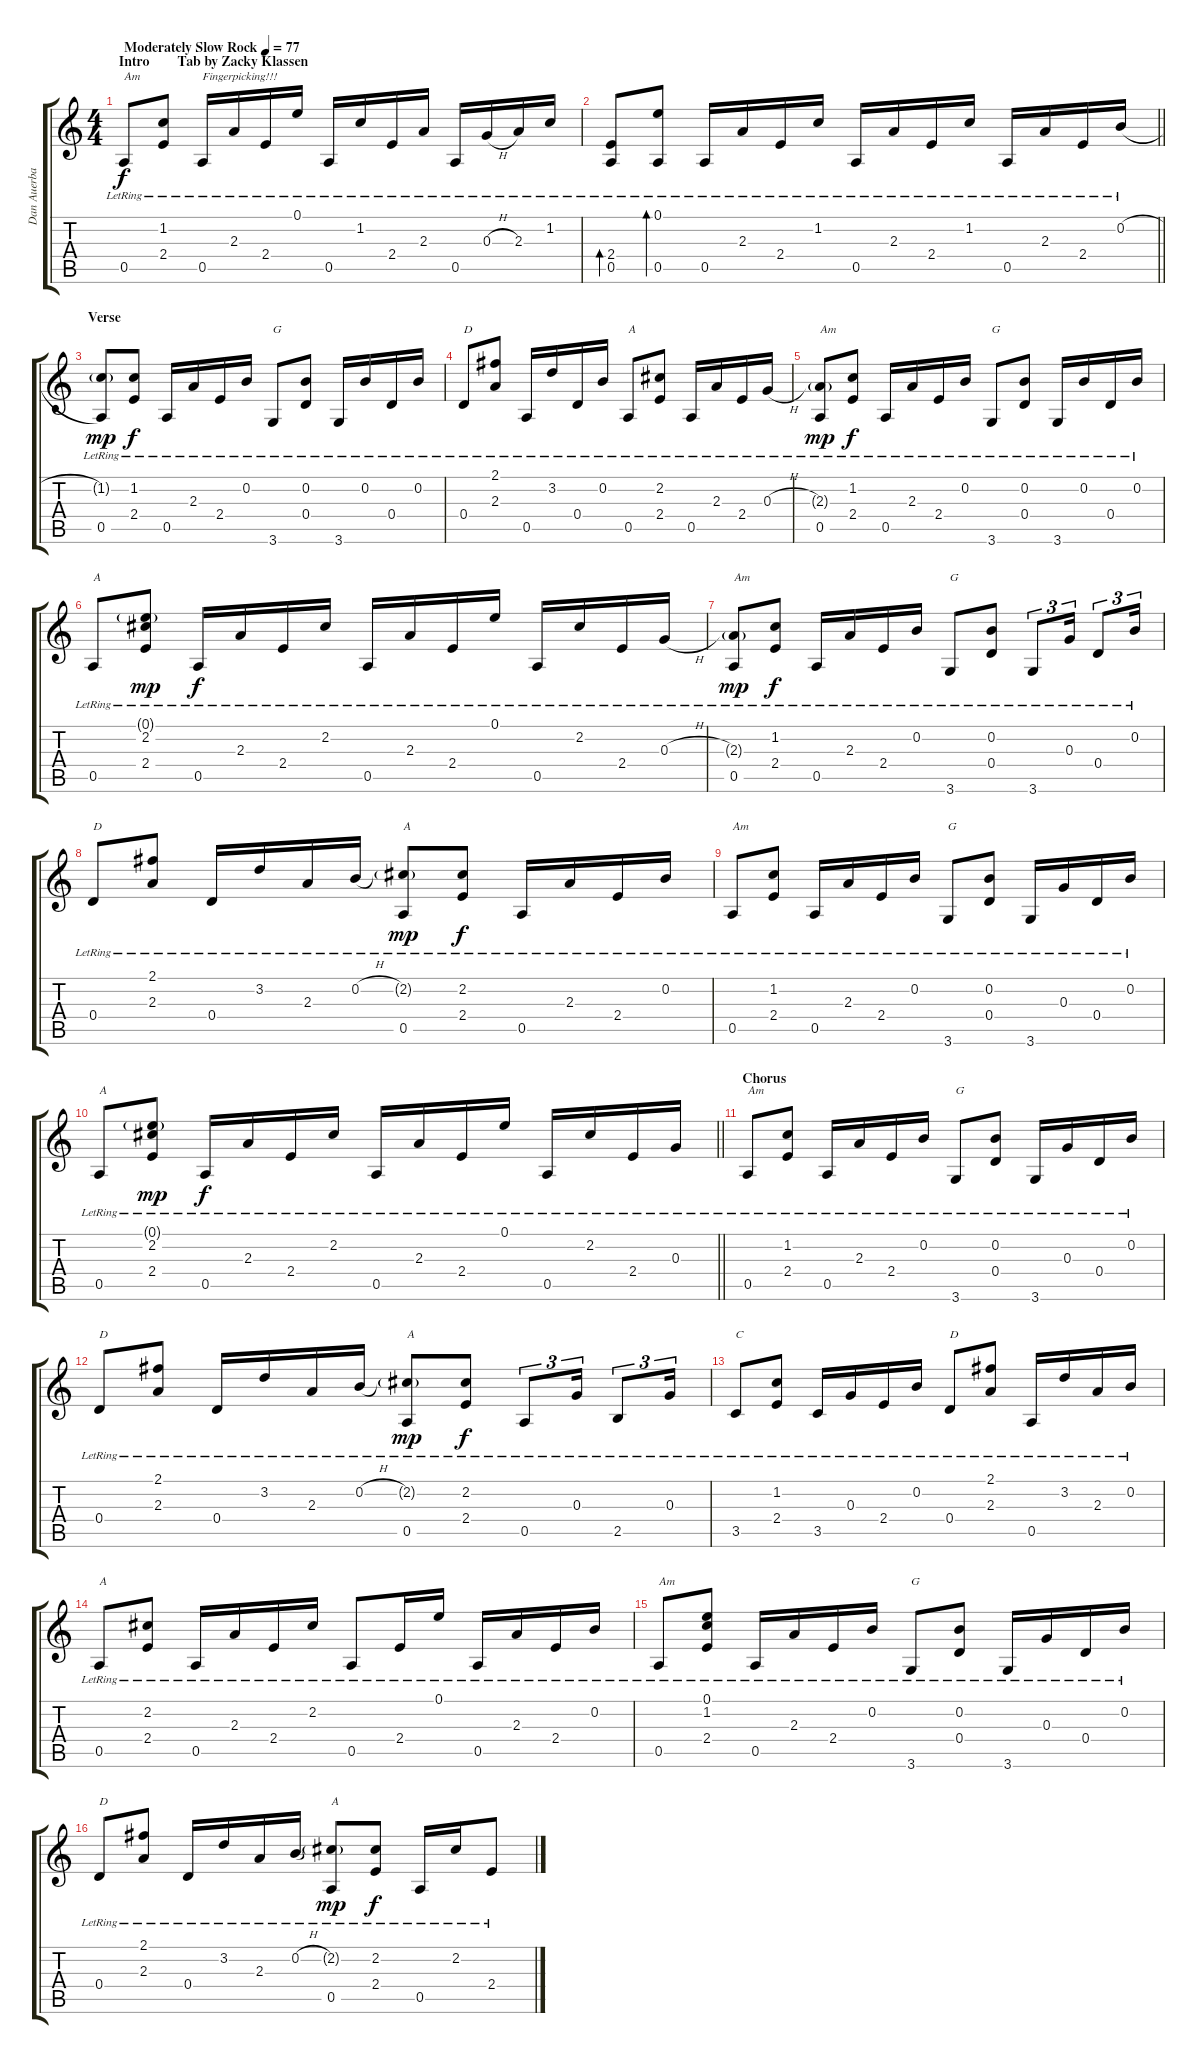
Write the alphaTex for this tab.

\track ("Dan Auerbach [Guitar I]" "Dan Auerba") {instrument acousticguitarsteel}
\staff {score tabs}
\tuning (E4 B3 G3 D3 A2 E2) {hide}
\ts (4 4)
\section ("" "Intro        Tab by Zacky Klassen")
\tempo (77 "Moderately Slow Rock")
\clef g2
\ks c
0.5{lr}.8{txt "Am" dy f instrument acousticguitarsteel} (1.2{lr} 2.4{lr}).8 0.5{lr}.16{txt "Fingerpicking!!!"} 2.3{lr}.16 2.4{lr}.16 0.1{lr}.16 0.5{lr}.16 1.2{lr}.16 2.4{lr}.16 2.3{lr}.16 0.5{lr}.16 0.3{h lr}.16 2.3{lr}.16 1.2{lr}.16 |
\barLineRight lightlight
(2.4{lr} 0.5{lr}).8{bd 60} (0.1{lr} 0.5{lr}).8{bd 30} 0.5{lr}.16 2.3{lr}.16 2.4{lr}.16 1.2{lr}.16 0.5{lr}.16 2.3{lr}.16 2.4{lr}.16 1.2{lr}.16 0.5{lr}.16 2.3{lr}.16 2.4{lr}.16 0.2{h lr}.16 |
\section ("" "Verse")
(1.2{g lr} 0.5{lr}).8{dy mp} (1.2{lr} 2.4{lr}).8{dy f} 0.5{lr}.16 2.3{lr}.16 2.4{lr}.16 0.2{lr}.16 3.6{lr}.8{txt "G"} (0.2{lr} 0.4{lr}).8 3.6{lr}.16 0.2{lr}.16 0.4{lr}.16 0.2{lr}.16 |
0.4{lr}.8{txt "D"} (2.1{lr} 2.3{lr}).8 0.5{lr}.16 3.2{lr}.16 0.4{lr}.16 0.2{lr}.16 0.5{lr}.8{txt "A"} (2.2{lr} 2.4{lr}).8 0.5{lr}.16 2.3{lr}.16 2.4{lr}.16 0.3{h lr}.16 |
(2.3{g} 0.5{lr}).8{txt "Am" dy mp} (1.2{lr} 2.4{lr}).8{dy f} 0.5{lr}.16 2.3{lr}.16 2.4{lr}.16 0.2{lr}.16 3.6{lr}.8{txt "G"} (0.2{lr} 0.4{lr}).8 3.6{lr}.16 0.2{lr}.16 0.4{lr}.16 0.2{lr}.16 |
0.5{lr}.8{txt "A"} (0.1{g lr} 2.2{lr} 2.4{lr}).8{dy mp} 0.5{lr}.16{dy f} 2.3{lr}.16 2.4{lr}.16 2.2{lr}.16 0.5{lr}.16 2.3{lr}.16 2.4{lr}.16 0.1{lr}.16 0.5{lr}.16 2.2{lr}.16 2.4{lr}.16 0.3{h lr}.16 |
(2.3{g lr} 0.5{lr}).8{txt "Am" dy mp} (1.2{lr} 2.4{lr}).8{dy f} 0.5{lr}.16 2.3{lr}.16 2.4{lr}.16 0.2{lr}.16 3.6{lr}.8{txt "G"} (0.2{lr} 0.4{lr}).8 3.6{lr}.8{tu (3 2)} 0.3{lr}.16{tu (3 2)} 0.4{lr}.8{tu (3 2)} 0.2{lr}.16{tu (3 2)} |
0.4{lr}.8{txt "D"} (2.1{lr} 2.3{lr}).8 0.4{lr}.16 3.2{lr}.16 2.3{lr}.16 0.2{h lr}.16 (2.2{g} 0.5{lr}).8{txt "A" dy mp} (2.2{lr} 2.4{lr}).8{dy f} 0.5{lr}.16 2.3{lr}.16 2.4{lr}.16 0.2{lr}.16 |
0.5{lr}.8{txt "Am"} (1.2{lr} 2.4{lr}).8 0.5{lr}.16 2.3{lr}.16 2.4{lr}.16 0.2{lr}.16 3.6{lr}.8{txt "G"} (0.2{lr} 0.4{lr}).8 3.6{lr}.16 0.3{lr}.16 0.4{lr}.16 0.2{lr}.16 |
\barLineRight lightlight
0.5{lr}.8{txt "A"} (0.1{g lr} 2.2{lr} 2.4{lr}).8{dy mp} 0.5{lr}.16{dy f} 2.3{lr}.16 2.4{lr}.16 2.2{lr}.16 0.5{lr}.16 2.3{lr}.16 2.4{lr}.16 0.1{lr}.16 0.5{lr}.16 2.2{lr}.16 2.4{lr}.16 0.3{lr}.16 |
\section ("" "Chorus")
0.5{lr}.8{txt "Am"} (1.2{lr} 2.4{lr}).8 0.5{lr}.16 2.3{lr}.16 2.4{lr}.16 0.2{lr}.16 3.6{lr}.8{txt "G"} (0.2{lr} 0.4{lr}).8 3.6{lr}.16 0.3{lr}.16 0.4{lr}.16 0.2{lr}.16 |
0.4{lr}.8{txt "D"} (2.1{lr} 2.3{lr}).8 0.4{lr}.16 3.2{lr}.16 2.3{lr}.16 0.2{h lr}.16 (2.2{g} 0.5{lr}).8{txt "A" dy mp} (2.2{lr} 2.4{lr}).8{dy f} 0.5{lr}.8{tu (3 2)} 0.3{lr}.16{tu (3 2)} 2.5{lr}.8{tu (3 2)} 0.3{lr}.16{tu (3 2)} |
3.5{lr}.8{txt "C"} (1.2{lr} 2.4{lr}).8 3.5{lr}.16 0.3{lr}.16 2.4{lr}.16 0.2{lr}.16 0.4{lr}.8{txt "D"} (2.1{lr} 2.3{lr}).8 0.5{lr}.16 3.2{lr}.16 2.3{lr}.16 0.2{lr}.16 |
0.5{lr}.8{txt "A"} (2.2{lr} 2.4{lr}).8 0.5{lr}.16 2.3{lr}.16 2.4{lr}.16 2.2{lr}.16 0.5{lr}.8 2.4{lr}.16 0.1{lr}.16 0.5{lr}.16 2.3{lr}.16 2.4{lr}.16 0.2{lr}.16 |
0.5{lr}.8{txt "Am"} (0.1{lr} 1.2{lr} 2.4{lr}).8 0.5{lr}.16 2.3{lr}.16 2.4{lr}.16 0.2{lr}.16 3.6{lr}.8{txt "G"} (0.2{lr} 0.4{lr}).8 3.6{lr}.16 0.3{lr}.16 0.4{lr}.16 0.2{lr}.16 |
0.4{lr}.8{txt "D"} (2.1{lr} 2.3{lr}).8 0.4{lr}.16 3.2{lr}.16 2.3{lr}.16 0.2{h lr}.16 (2.2{g} 0.5{lr}).8{txt "A" dy mp} (2.2{lr} 2.4{lr}).8{dy f} 0.5{lr}.16 2.2{lr}.16 2.4{lr}.8
